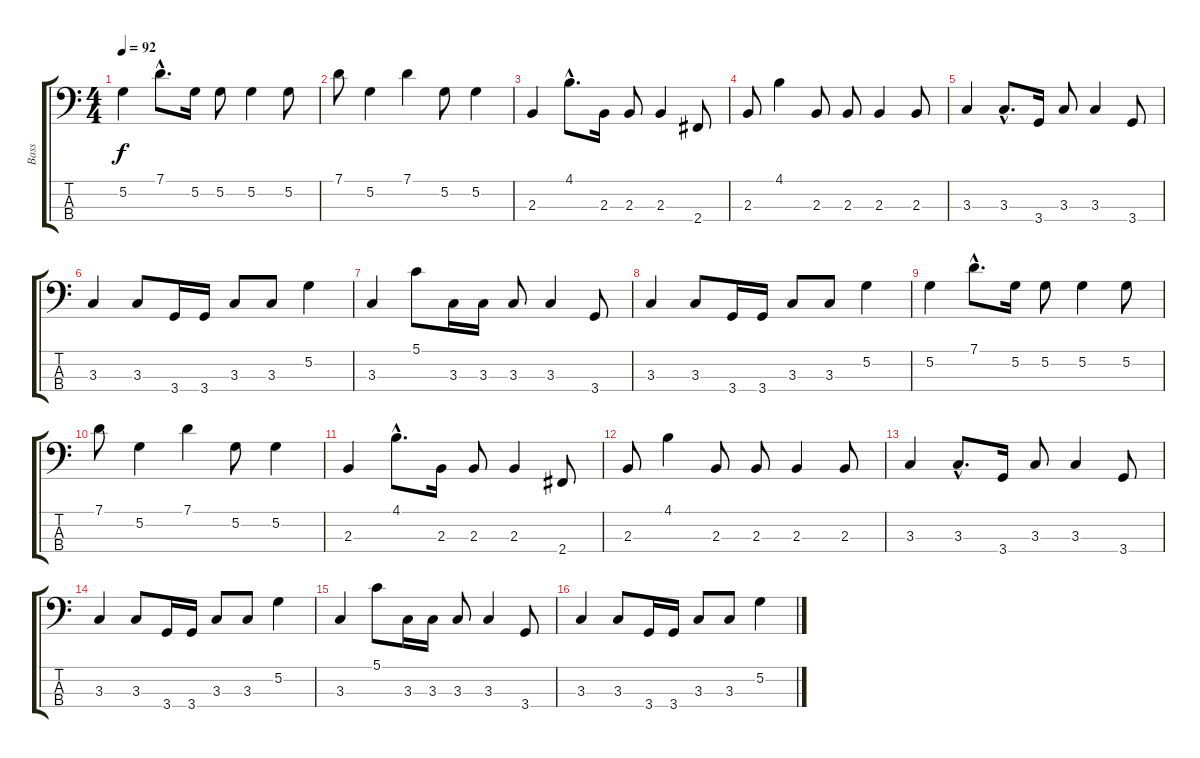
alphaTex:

\track ("Bass" "Bass") {instrument electricbassfinger}
\staff {score tabs}
\tuning (G2 D2 A1 E1) {hide}
\ts (4 4)
\tempo 92
\clef f4
\ks c
5.2.4{dy f} 7.1{hac}.8{d} 5.2.16 5.2.8 5.2.4 5.2.8 |
7.1.8 5.2.4 7.1.4 5.2.8 5.2.4 |
2.3.4 4.1{hac}.8{d} 2.3.16 2.3.8 2.3.4 2.4.8 |
2.3.8 4.1.4 2.3.8 2.3.8 2.3.4 2.3.8 |
3.3.4 3.3{hac}.8{d} 3.4.16 3.3.8 3.3.4 3.4.8 |
3.3.4 3.3.8 3.4.16 3.4.16 3.3.8 3.3.8 5.2.4 |
3.3.4 5.1.8 3.3.16 3.3.16 3.3.8 3.3.4 3.4.8 |
3.3.4 3.3.8 3.4.16 3.4.16 3.3.8 3.3.8 5.2.4 |
5.2.4 7.1{hac}.8{d} 5.2.16 5.2.8 5.2.4 5.2.8 |
7.1.8 5.2.4 7.1.4 5.2.8 5.2.4 |
2.3.4 4.1{hac}.8{d} 2.3.16 2.3.8 2.3.4 2.4.8 |
2.3.8 4.1.4 2.3.8 2.3.8 2.3.4 2.3.8 |
3.3.4 3.3{hac}.8{d} 3.4.16 3.3.8 3.3.4 3.4.8 |
3.3.4 3.3.8 3.4.16 3.4.16 3.3.8 3.3.8 5.2.4 |
3.3.4 5.1.8 3.3.16 3.3.16 3.3.8 3.3.4 3.4.8 |
3.3.4 3.3.8 3.4.16 3.4.16 3.3.8 3.3.8 5.2.4
